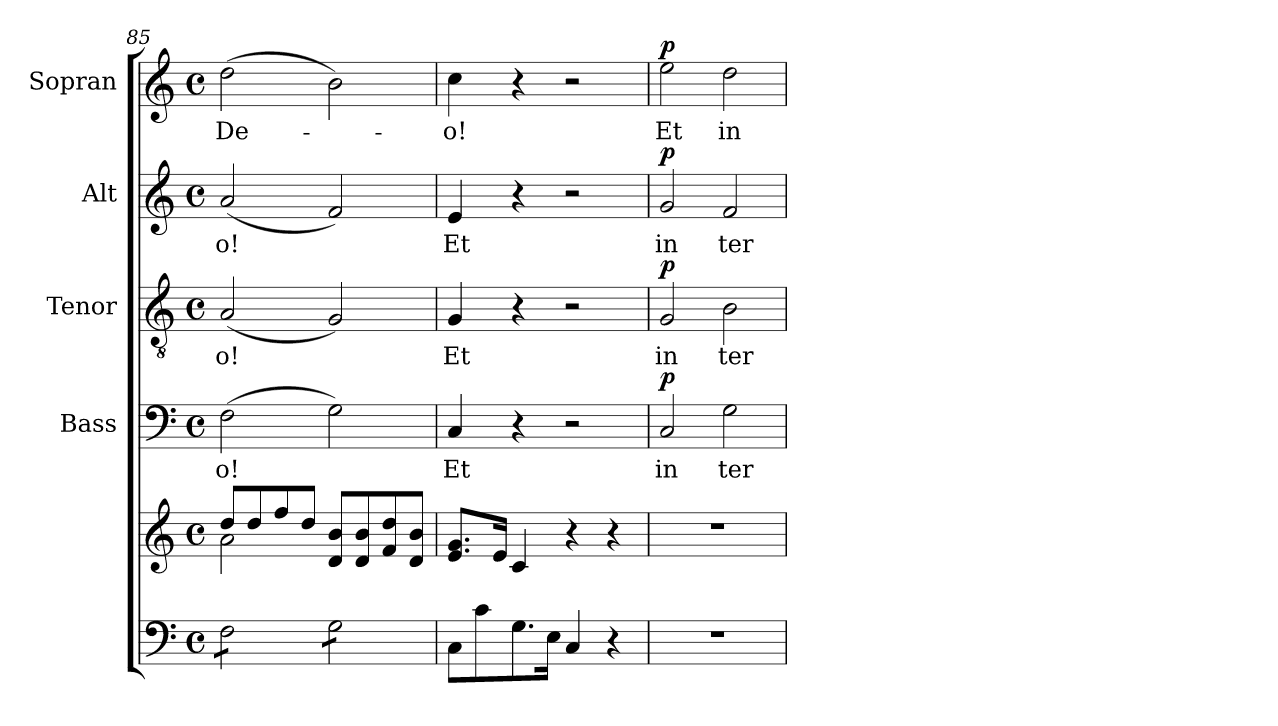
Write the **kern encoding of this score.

**kern	**kern	**kern	**text	**dynam	**kern	**text	**dynam	**kern	**text	**dynam	**kern	**text	**dynam
*part5	*part5	*part4	*part4	*part4	*part3	*part3	*part3	*part2	*part2	*part2	*part1	*part1	*part1
*staff6	*staff5	*staff4	*staff4	*staff4	*staff3	*staff3	*staff3	*staff2	*staff2	*staff2	*staff1	*staff1	*staff1
*	*	*I"Bass	*	*	*I"Tenor	*	*	*I"Alt	*	*	*I"Sopran	*	*
*	*	*I'B.	*	*	*I'T.	*	*	*I'A.	*	*	*I'S.	*	*
*clefF4	*clefG2	*clefF4	*	*	*clefGv2	*	*	*clefG2	*	*	*clefG2	*	*
*k[]	*k[]	*k[]	*	*	*k[]	*	*	*k[]	*	*	*k[]	*	*
*C:	*C:	*C:	*	*	*C:	*	*	*C:	*	*	*C:	*	*
*M4/4	*M4/4	*M4/4	*	*	*M4/4	*	*	*M4/4	*	*	*M4/4	*	*
*met(c)	*met(c)	*met(c)	*	*	*met(c)	*	*	*met(c)	*	*	*met(c)	*	*
=85	=85	=85	=85	=85	=85	=85	=85	=85	=85	=85	=85	=85	=85
*	*^	*	*	*	*	*	*	*	*	*	*	*	*
!	!	!	!	!LO:LY:b	!	!	!LO:LY:b	!	!	!LO:LY:b	!	!	!LO:LY:b	!
*tremolo	*	*	*	*	*	*	*	*	*	*	*	*	*	*
8F\L	8dd/L	2a\	(>2F\	-o!	.	(<2A/	-o!	.	(<2a/	-o!	.	(>2dd\	De-	.
8F\	8dd/	.	.	.	.	.	.	.	.	.	.	.	.	.
8F\	8ff/	.	.	.	.	.	.	.	.	.	.	.	.	.
8F\J	8dd/J	.	.	.	.	.	.	.	.	.	.	.	.	.
8G\L	8d/ 8b/L	2ryy	2G\)	.	.	2G/)	.	.	2f/)	.	.	2b\)	.	.
8G\	8d/ 8b/	.	.	.	.	.	.	.	.	.	.	.	.	.
8G\	8f/ 8dd/	.	.	.	.	.	.	.	.	.	.	.	.	.
8G\J	8d/ 8b/J	.	.	.	.	.	.	.	.	.	.	.	.	.
*Xtremolo	*	*	*	*	*	*	*	*	*	*	*	*	*	*
*	*v	*v	*	*	*	*	*	*	*	*	*	*	*	*
=86	=86	=86	=86	=86	=86	=86	=86	=86	=86	=86	=86	=86	=86
!	!	!	!LO:LY:b	!	!	!LO:LY:b	!	!	!LO:LY:b	!	!	!LO:LY:b	!
8C\L	8.e/ 8.g/L	4C/	Et	.	4G/	Et	.	4e/	Et	.	4cc\	-o!	.
8c\	.	.	.	.	.	.	.	.	.	.	.	.	.
.	16e/Jk	.	.	.	.	.	.	.	.	.	.	.	.
8.G\	4c/	4r	.	.	4r	.	.	4r	.	.	4r	.	.
16E\Jk	.	.	.	.	.	.	.	.	.	.	.	.	.
4C/	4r	2r	.	.	2r	.	.	2r	.	.	2r	.	.
4r	4r	.	.	.	.	.	.	.	.	.	.	.	.
=87	=87	=87	=87	=87	=87	=87	=87	=87	=87	=87	=87	=87	=87
!	!	!	!LO:LY:b	!LO:DY:a	!	!LO:LY:b	!LO:DY:a	!	!LO:LY:b	!LO:DY:a	!	!LO:LY:b	!LO:DY:a
1r	1r	2C/	in	p	2G/	in	p	2g/	in	p	2ee\	Et	p
!	!	!	!LO:LY:b	!	!	!LO:LY:b	!	!	!LO:LY:b	!	!	!LO:LY:b	!
.	.	2G\	ter-	.	2B\	ter-	.	2f/	ter-	.	2dd\	in	.
=	=	=	=	=	=	=	=	=	=	=	=	=	=
*-	*-	*-	*-	*-	*-	*-	*-	*-	*-	*-	*-	*-	*-
